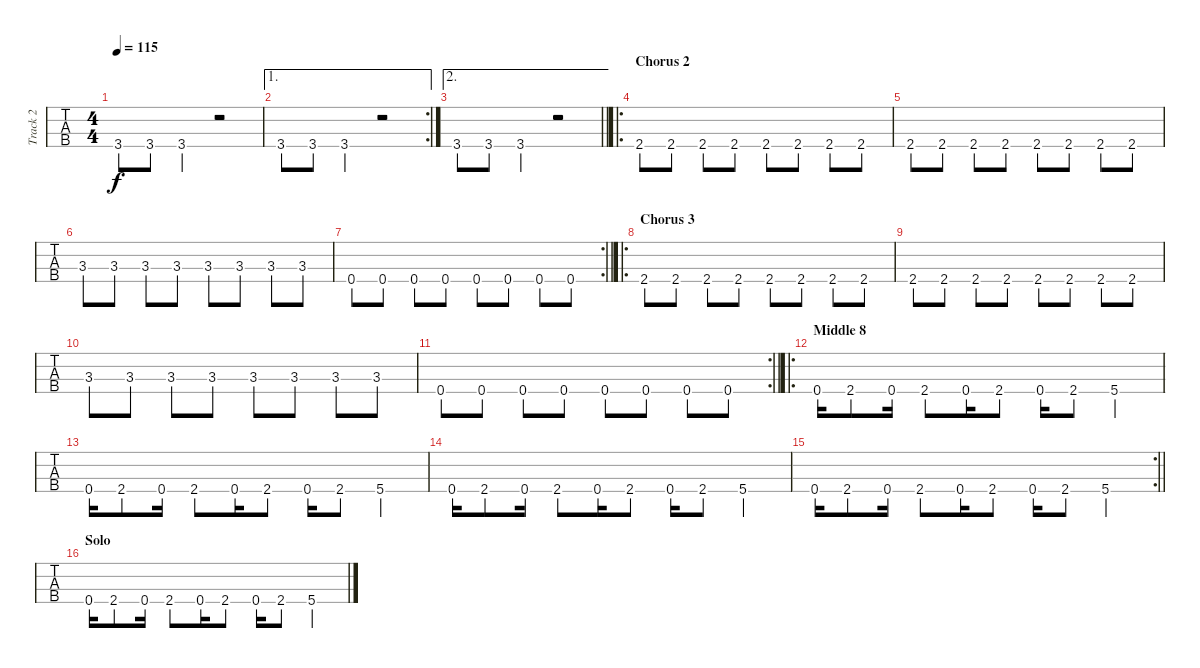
\track ("Track 2" "Track 2") {instrument electricbassfinger}
\staff {tabs}
\tuning (G2 D2 A1 D1) {hide}
\ts (4 4)
\tempo 115
\clef f4
\ks c
3.4.8{dy f} 3.4.8 3.4.4 r.2 |
\ae 1
\rc 2
3.4.8 3.4.8 3.4.4 r.2 |
\ae 2
\barLineRight lightlight
3.4.8 3.4.8 3.4.4 r.2 |
\ro
\section ("" "Chorus 2")
2.4.8 2.4.8 2.4.8 2.4.8 2.4.8 2.4.8 2.4.8 2.4.8 |
2.4.8 2.4.8 2.4.8 2.4.8 2.4.8 2.4.8 2.4.8 2.4.8 |
3.3.8 3.3.8 3.3.8 3.3.8 3.3.8 3.3.8 3.3.8 3.3.8 |
\rc 2
\barLineRight lightlight
0.4.8 0.4.8 0.4.8 0.4.8 0.4.8 0.4.8 0.4.8 0.4.8 |
\ro
\section ("" "Chorus 3")
2.4.8 2.4.8 2.4.8 2.4.8 2.4.8 2.4.8 2.4.8 2.4.8 |
2.4.8 2.4.8 2.4.8 2.4.8 2.4.8 2.4.8 2.4.8 2.4.8 |
3.3.8 3.3.8 3.3.8 3.3.8 3.3.8 3.3.8 3.3.8 3.3.8 |
\rc 2
\barLineRight lightlight
0.4.8 0.4.8 0.4.8 0.4.8 0.4.8 0.4.8 0.4.8 0.4.8 |
\ro
\section ("" "Middle 8")
0.4.16 2.4.8 0.4.16 2.4.8 0.4.16 2.4.8 0.4.16 2.4.8 5.4.4 |
0.4.16 2.4.8 0.4.16 2.4.8 0.4.16 2.4.8 0.4.16 2.4.8 5.4.4 |
0.4.16 2.4.8 0.4.16 2.4.8 0.4.16 2.4.8 0.4.16 2.4.8 5.4.4 |
\rc 2
\barLineRight lightlight
0.4.16 2.4.8 0.4.16 2.4.8 0.4.16 2.4.8 0.4.16 2.4.8 5.4.4 |
\section ("" "Solo")
0.4.16 2.4.8 0.4.16 2.4.8 0.4.16 2.4.8 0.4.16 2.4.8 5.4.4
